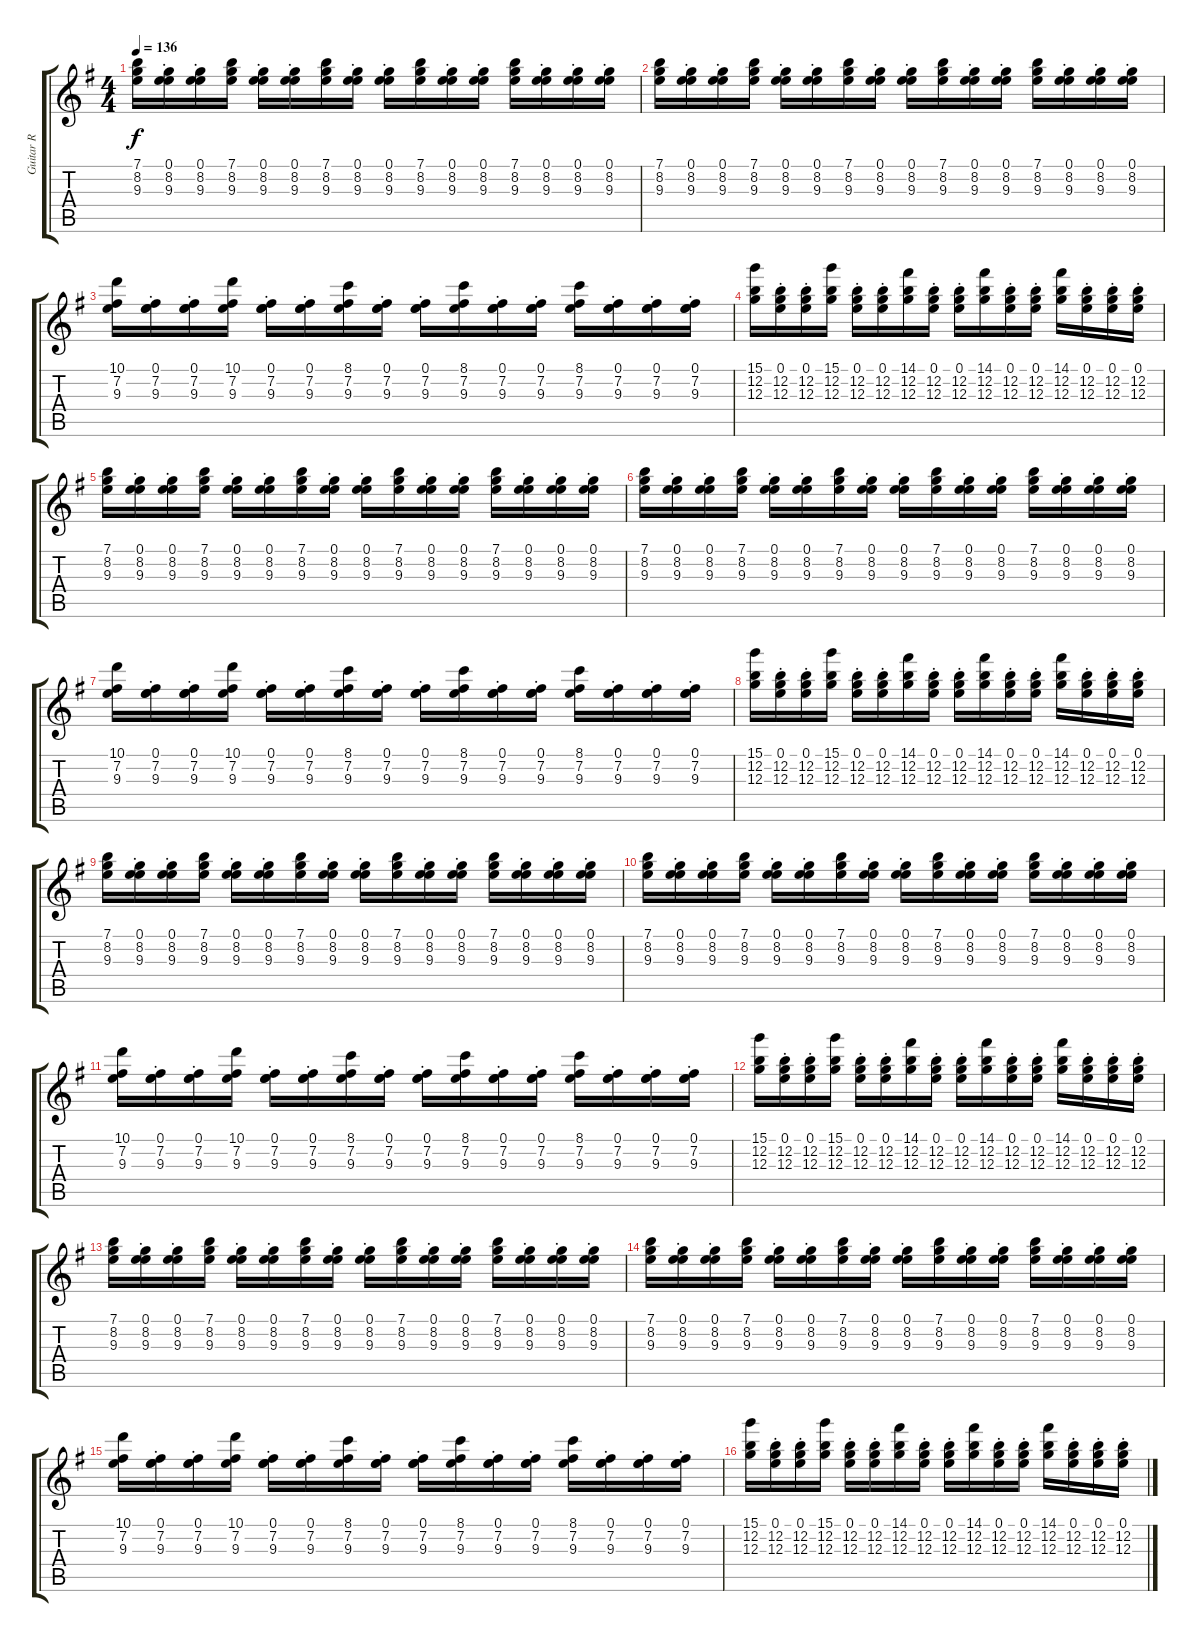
\track ("Guitar R" "Guitar R") {instrument overdrivenguitar}
\staff {score tabs}
\tuning (E4 B3 G3 D3 A2 E2) {hide}
\ts (4 4)
\tempo 136
\clef g2
\ks g
(7.1 8.2 9.3).16{dy f instrument overdrivenguitar} (0.1 8.2{st} 9.3{st}).16 (0.1 8.2{st} 9.3{st}).16 (7.1 8.2 9.3).16 (0.1 8.2{st} 9.3{st}).16 (0.1 8.2{st} 9.3{st}).16 (7.1 8.2 9.3).16 (0.1 8.2{st} 9.3{st}).16 (0.1 8.2{st} 9.3{st}).16 (7.1 8.2 9.3).16 (0.1 8.2{st} 9.3{st}).16 (0.1 8.2{st} 9.3{st}).16 (7.1 8.2 9.3).16 (0.1 8.2{st} 9.3{st}).16 (0.1 8.2{st} 9.3{st}).16 (0.1 8.2{st} 9.3{st}).16 |
(7.1 8.2 9.3).16 (0.1 8.2{st} 9.3{st}).16 (0.1 8.2{st} 9.3{st}).16 (7.1 8.2 9.3).16 (0.1 8.2{st} 9.3{st}).16 (0.1 8.2{st} 9.3{st}).16 (7.1 8.2 9.3).16 (0.1 8.2{st} 9.3{st}).16 (0.1 8.2{st} 9.3{st}).16 (7.1 8.2 9.3).16 (0.1 8.2{st} 9.3{st}).16 (0.1 8.2{st} 9.3{st}).16 (7.1 8.2 9.3).16 (0.1 8.2{st} 9.3{st}).16 (0.1 8.2{st} 9.3{st}).16 (0.1 8.2{st} 9.3{st}).16 |
(10.1 7.2 9.3).16 (0.1 7.2{st} 9.3{st}).16 (0.1 7.2{st} 9.3{st}).16 (10.1 7.2 9.3).16 (0.1 7.2{st} 9.3{st}).16 (0.1 7.2{st} 9.3{st}).16 (8.1 7.2 9.3).16 (0.1 7.2{st} 9.3{st}).16 (0.1 7.2{st} 9.3{st}).16 (8.1 7.2 9.3).16 (0.1 7.2{st} 9.3{st}).16 (0.1 7.2{st} 9.3{st}).16 (8.1 7.2 9.3).16 (0.1 7.2{st} 9.3{st}).16 (0.1 7.2{st} 9.3{st}).16 (0.1 7.2{st} 9.3{st}).16 |
(15.1 12.2 12.3).16 (0.1{st} 12.2{st} 12.3{st}).16 (0.1{st} 12.2{st} 12.3{st}).16 (15.1 12.2 12.3).16 (0.1{st} 12.2{st} 12.3{st}).16 (0.1{st} 12.2{st} 12.3{st}).16 (14.1 12.2 12.3).16 (0.1{st} 12.2{st} 12.3{st}).16 (0.1{st} 12.2{st} 12.3{st}).16 (14.1 12.2 12.3).16 (0.1{st} 12.2{st} 12.3{st}).16 (0.1{st} 12.2{st} 12.3{st}).16 (14.1 12.2 12.3).16 (0.1{st} 12.2{st} 12.3{st}).16 (0.1{st} 12.2{st} 12.3{st}).16 (0.1{st} 12.2{st} 12.3{st}).16 |
(7.1 8.2 9.3).16 (0.1 8.2{st} 9.3{st}).16 (0.1 8.2{st} 9.3{st}).16 (7.1 8.2 9.3).16 (0.1 8.2{st} 9.3{st}).16 (0.1 8.2{st} 9.3{st}).16 (7.1 8.2 9.3).16 (0.1 8.2{st} 9.3{st}).16 (0.1 8.2{st} 9.3{st}).16 (7.1 8.2 9.3).16 (0.1 8.2{st} 9.3{st}).16 (0.1 8.2{st} 9.3{st}).16 (7.1 8.2 9.3).16 (0.1 8.2{st} 9.3{st}).16 (0.1 8.2{st} 9.3{st}).16 (0.1 8.2{st} 9.3{st}).16 |
(7.1 8.2 9.3).16 (0.1 8.2{st} 9.3{st}).16 (0.1 8.2{st} 9.3{st}).16 (7.1 8.2 9.3).16 (0.1 8.2{st} 9.3{st}).16 (0.1 8.2{st} 9.3{st}).16 (7.1 8.2 9.3).16 (0.1 8.2{st} 9.3{st}).16 (0.1 8.2{st} 9.3{st}).16 (7.1 8.2 9.3).16 (0.1 8.2{st} 9.3{st}).16 (0.1 8.2{st} 9.3{st}).16 (7.1 8.2 9.3).16 (0.1 8.2{st} 9.3{st}).16 (0.1 8.2{st} 9.3{st}).16 (0.1 8.2{st} 9.3{st}).16 |
(10.1 7.2 9.3).16 (0.1 7.2{st} 9.3{st}).16 (0.1 7.2{st} 9.3{st}).16 (10.1 7.2 9.3).16 (0.1 7.2{st} 9.3{st}).16 (0.1 7.2{st} 9.3{st}).16 (8.1 7.2 9.3).16 (0.1 7.2{st} 9.3{st}).16 (0.1 7.2{st} 9.3{st}).16 (8.1 7.2 9.3).16 (0.1 7.2{st} 9.3{st}).16 (0.1 7.2{st} 9.3{st}).16 (8.1 7.2 9.3).16 (0.1 7.2{st} 9.3{st}).16 (0.1 7.2{st} 9.3{st}).16 (0.1 7.2{st} 9.3{st}).16 |
(15.1 12.2 12.3).16 (0.1{st} 12.2{st} 12.3{st}).16 (0.1{st} 12.2{st} 12.3{st}).16 (15.1 12.2 12.3).16 (0.1{st} 12.2{st} 12.3{st}).16 (0.1{st} 12.2{st} 12.3{st}).16 (14.1 12.2 12.3).16 (0.1{st} 12.2{st} 12.3{st}).16 (0.1{st} 12.2{st} 12.3{st}).16 (14.1 12.2 12.3).16 (0.1{st} 12.2{st} 12.3{st}).16 (0.1{st} 12.2{st} 12.3{st}).16 (14.1 12.2 12.3).16 (0.1{st} 12.2{st} 12.3{st}).16 (0.1{st} 12.2{st} 12.3{st}).16 (0.1{st} 12.2{st} 12.3{st}).16 |
(7.1 8.2 9.3).16 (0.1 8.2{st} 9.3{st}).16 (0.1 8.2{st} 9.3{st}).16 (7.1 8.2 9.3).16 (0.1 8.2{st} 9.3{st}).16 (0.1 8.2{st} 9.3{st}).16 (7.1 8.2 9.3).16 (0.1 8.2{st} 9.3{st}).16 (0.1 8.2{st} 9.3{st}).16 (7.1 8.2 9.3).16 (0.1 8.2{st} 9.3{st}).16 (0.1 8.2{st} 9.3{st}).16 (7.1 8.2 9.3).16 (0.1 8.2{st} 9.3{st}).16 (0.1 8.2{st} 9.3{st}).16 (0.1 8.2{st} 9.3{st}).16 |
(7.1 8.2 9.3).16 (0.1 8.2{st} 9.3{st}).16 (0.1 8.2{st} 9.3{st}).16 (7.1 8.2 9.3).16 (0.1 8.2{st} 9.3{st}).16 (0.1 8.2{st} 9.3{st}).16 (7.1 8.2 9.3).16 (0.1 8.2{st} 9.3{st}).16 (0.1 8.2{st} 9.3{st}).16 (7.1 8.2 9.3).16 (0.1 8.2{st} 9.3{st}).16 (0.1 8.2{st} 9.3{st}).16 (7.1 8.2 9.3).16 (0.1 8.2{st} 9.3{st}).16 (0.1 8.2{st} 9.3{st}).16 (0.1 8.2{st} 9.3{st}).16 |
(10.1 7.2 9.3).16 (0.1 7.2{st} 9.3{st}).16 (0.1 7.2{st} 9.3{st}).16 (10.1 7.2 9.3).16 (0.1 7.2{st} 9.3{st}).16 (0.1 7.2{st} 9.3{st}).16 (8.1 7.2 9.3).16 (0.1 7.2{st} 9.3{st}).16 (0.1 7.2{st} 9.3{st}).16 (8.1 7.2 9.3).16 (0.1 7.2{st} 9.3{st}).16 (0.1 7.2{st} 9.3{st}).16 (8.1 7.2 9.3).16 (0.1 7.2{st} 9.3{st}).16 (0.1 7.2{st} 9.3{st}).16 (0.1 7.2{st} 9.3{st}).16 |
(15.1 12.2 12.3).16 (0.1{st} 12.2{st} 12.3{st}).16 (0.1{st} 12.2{st} 12.3{st}).16 (15.1 12.2 12.3).16 (0.1{st} 12.2{st} 12.3{st}).16 (0.1{st} 12.2{st} 12.3{st}).16 (14.1 12.2 12.3).16 (0.1{st} 12.2{st} 12.3{st}).16 (0.1{st} 12.2{st} 12.3{st}).16 (14.1 12.2 12.3).16 (0.1{st} 12.2{st} 12.3{st}).16 (0.1{st} 12.2{st} 12.3{st}).16 (14.1 12.2 12.3).16 (0.1{st} 12.2{st} 12.3{st}).16 (0.1{st} 12.2{st} 12.3{st}).16 (0.1{st} 12.2{st} 12.3{st}).16 |
(7.1 8.2 9.3).16 (0.1 8.2{st} 9.3{st}).16 (0.1 8.2{st} 9.3{st}).16 (7.1 8.2 9.3).16 (0.1 8.2{st} 9.3{st}).16 (0.1 8.2{st} 9.3{st}).16 (7.1 8.2 9.3).16 (0.1 8.2{st} 9.3{st}).16 (0.1 8.2{st} 9.3{st}).16 (7.1 8.2 9.3).16 (0.1 8.2{st} 9.3{st}).16 (0.1 8.2{st} 9.3{st}).16 (7.1 8.2 9.3).16 (0.1 8.2{st} 9.3{st}).16 (0.1 8.2{st} 9.3{st}).16 (0.1 8.2{st} 9.3{st}).16 |
(7.1 8.2 9.3).16 (0.1 8.2{st} 9.3{st}).16 (0.1 8.2{st} 9.3{st}).16 (7.1 8.2 9.3).16 (0.1 8.2{st} 9.3{st}).16 (0.1 8.2{st} 9.3{st}).16 (7.1 8.2 9.3).16 (0.1 8.2{st} 9.3{st}).16 (0.1 8.2{st} 9.3{st}).16 (7.1 8.2 9.3).16 (0.1 8.2{st} 9.3{st}).16 (0.1 8.2{st} 9.3{st}).16 (7.1 8.2 9.3).16 (0.1 8.2{st} 9.3{st}).16 (0.1 8.2{st} 9.3{st}).16 (0.1 8.2{st} 9.3{st}).16 |
(10.1 7.2 9.3).16 (0.1 7.2{st} 9.3{st}).16 (0.1 7.2{st} 9.3{st}).16 (10.1 7.2 9.3).16 (0.1 7.2{st} 9.3{st}).16 (0.1 7.2{st} 9.3{st}).16 (8.1 7.2 9.3).16 (0.1 7.2{st} 9.3{st}).16 (0.1 7.2{st} 9.3{st}).16 (8.1 7.2 9.3).16 (0.1 7.2{st} 9.3{st}).16 (0.1 7.2{st} 9.3{st}).16 (8.1 7.2 9.3).16 (0.1 7.2{st} 9.3{st}).16 (0.1 7.2{st} 9.3{st}).16 (0.1 7.2{st} 9.3{st}).16 |
(15.1 12.2 12.3).16 (0.1{st} 12.2{st} 12.3{st}).16 (0.1{st} 12.2{st} 12.3{st}).16 (15.1 12.2 12.3).16 (0.1{st} 12.2{st} 12.3{st}).16 (0.1{st} 12.2{st} 12.3{st}).16 (14.1 12.2 12.3).16 (0.1{st} 12.2{st} 12.3{st}).16 (0.1{st} 12.2{st} 12.3{st}).16 (14.1 12.2 12.3).16 (0.1{st} 12.2{st} 12.3{st}).16 (0.1{st} 12.2{st} 12.3{st}).16 (14.1 12.2 12.3).16 (0.1{st} 12.2{st} 12.3{st}).16 (0.1{st} 12.2{st} 12.3{st}).16 (0.1{st} 12.2{st} 12.3{st}).16
